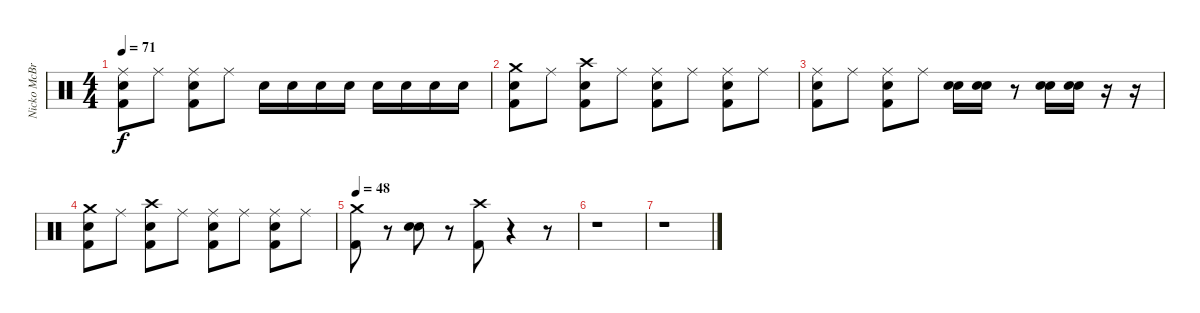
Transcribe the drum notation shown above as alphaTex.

\track ("Nicko McBrain" "Nicko McBr") {instrument percussion}
\staff {score}
\articulation defaults
\ts (4 4)
\tempo 71
\clef neutral
\ks c
("Ride (middle)" "Snare (hit) 2" "Kick (hit) 2").8{bd 60 dy f} "Ride (middle)".8 ("Ride (middle)" "Snare (hit) 2" "Kick (hit) 2").8{bd 60} "Ride (middle)".8 "Snare (hit) 2".16 "Snare (hit) 2".16 "Snare (hit) 2".16 "Snare (hit) 2".16 "Snare (hit) 2".16 "Snare (hit) 2".16 "Snare (hit) 2".16 "Snare (hit) 2".16 |
("Crash medium (hit)" "Snare (hit) 2" "Kick (hit) 2").8{bd 60} "Ride (middle)".8 ("Crash high (hit)" "Snare (hit) 2" "Kick (hit) 2").8{bd 60} "Ride (middle)".8 ("Ride (middle)" "Snare (hit) 2" "Kick (hit) 2").8{bd 60} "Ride (middle)".8 ("Ride (middle)" "Snare (hit) 2" "Kick (hit) 2").8{bd 60} "Ride (middle)".8 |
("Ride (middle)" "Snare (hit) 2" "Kick (hit) 2").8 "Ride (middle)".8 ("Ride (middle)" "Snare (hit) 2" "Kick (hit) 2").8 "Ride (middle)".8 ("Snare (hit) 2" "Snare (hit) 2").16{bd 120} ("Snare (hit) 2" "Snare (hit) 2").16{bd 120} r.8 ("Snare (hit) 2" "Snare (hit) 2").16{bd 120} ("Snare (hit) 2" "Snare (hit) 2").16{bd 120} r.16 r.16 |
("Crash medium (hit)" "Kick (hit) 2" "Snare (hit) 2").8 "Ride (middle)".8 ("Crash high (hit)" "Snare (hit) 2" "Kick (hit) 2").8 "Ride (middle)".8 ("Ride (middle)" "Kick (hit) 2" "Snare (hit) 2").8 "Ride (middle)".8 ("Ride (middle)" "Snare (hit) 2" "Kick (hit) 2").8 "Ride (middle)".8 |
\tempo 48
("Crash medium (hit)" "Kick (hit) 2").8 r.8 ("Snare (hit) 2" "Snare (hit) 2").8{bd 60} r.8 ("Crash high (hit)" "Kick (hit) 2").8 r.4 r.8 |
r.1 |
r.1
